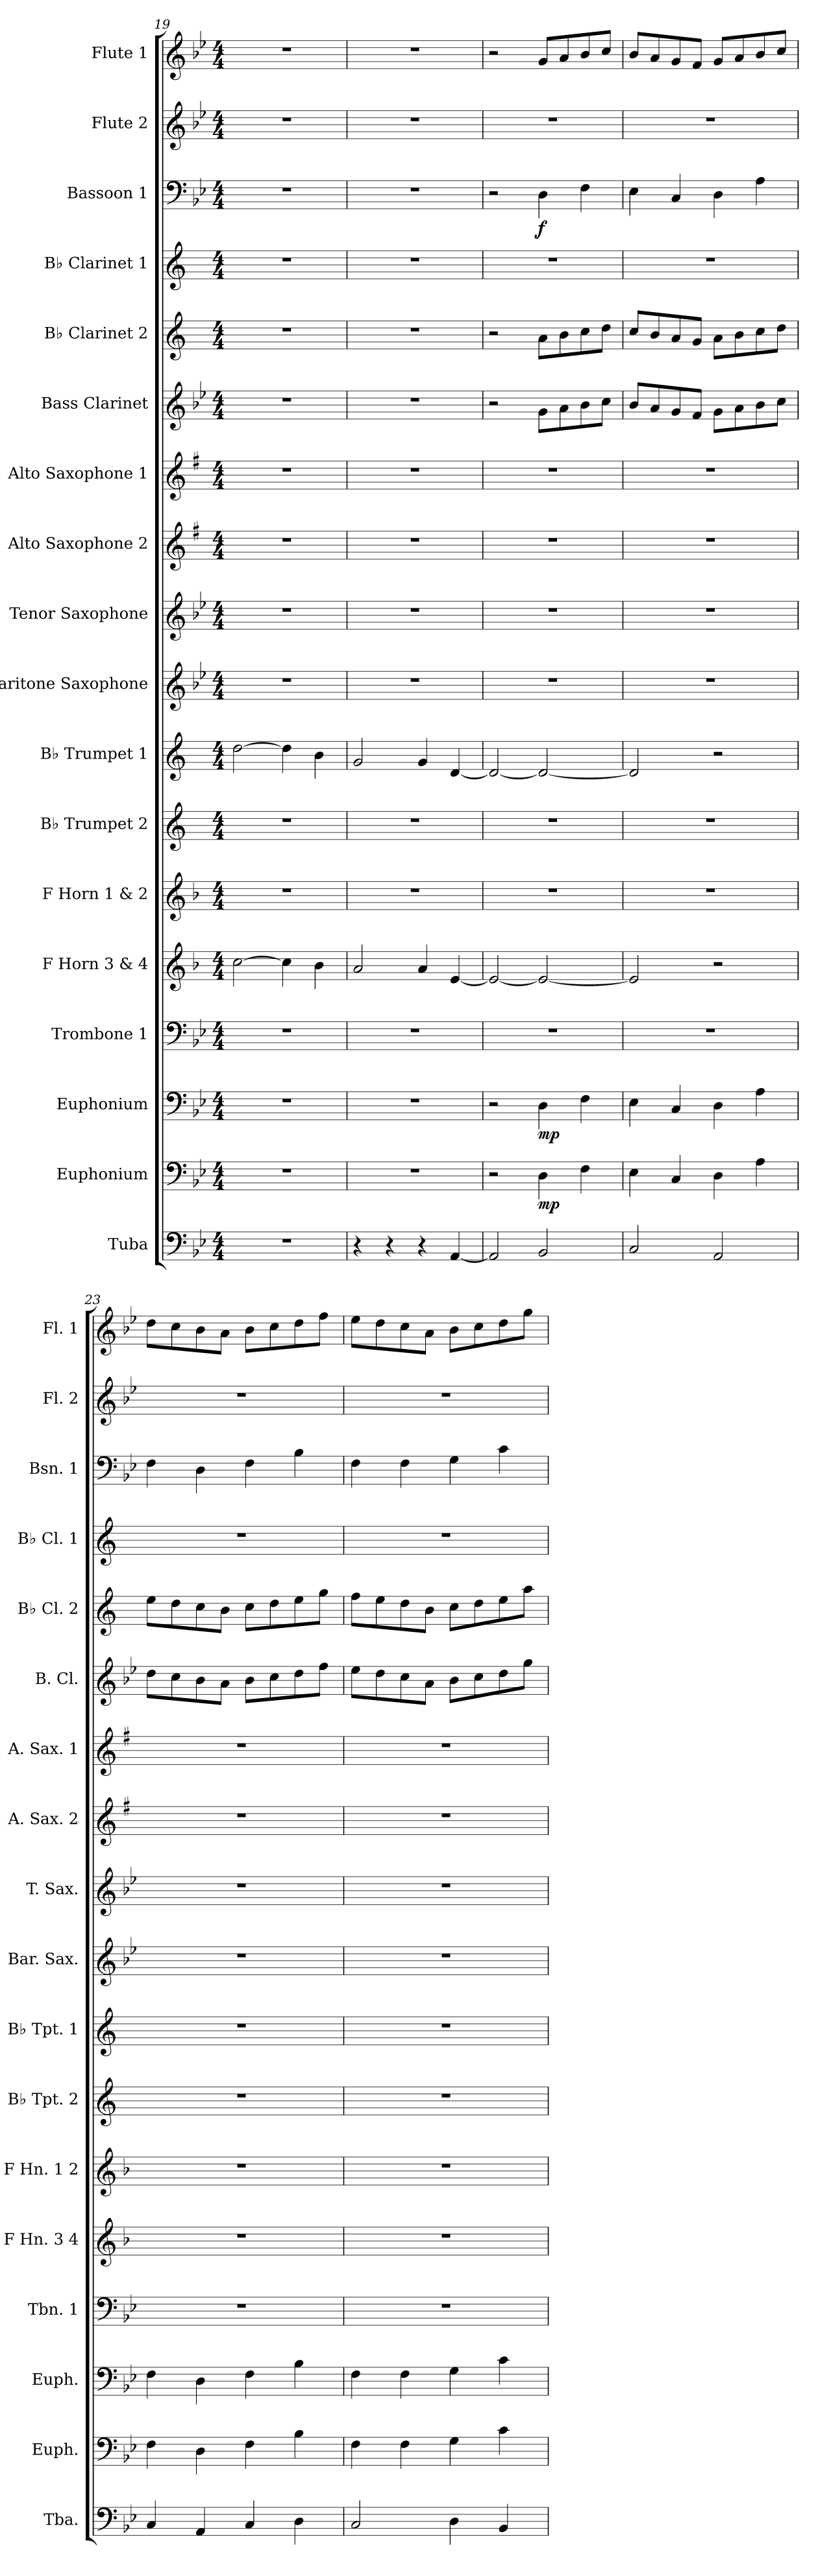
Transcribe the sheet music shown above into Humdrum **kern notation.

**kern	**kern	**dynam	**kern	**dynam	**kern	**kern	**kern	**kern	**kern	**kern	**kern	**kern	**kern	**kern	**kern	**kern	**kern	**dynam	**kern	**kern
*part18	*part17	*part17	*part16	*part16	*part15	*part14	*part13	*part12	*part11	*part10	*part9	*part8	*part7	*part6	*part5	*part4	*part3	*part3	*part2	*part1
*staff18	*staff17	*staff17	*staff16	*staff16	*staff15	*staff14	*staff13	*staff12	*staff11	*staff10	*staff9	*staff8	*staff7	*staff6	*staff5	*staff4	*staff3	*staff3	*staff2	*staff1
*I"Tuba	*I"Euphonium	*	*I"Euphonium	*	*I"Trombone 1	*I"F Horn 3 &amp; 4	*I"F Horn 1 &amp; 2	*I"B♭ Trumpet 2	*I"B♭ Trumpet 1	*I"Baritone Saxophone	*I"Tenor Saxophone	*I"Alto Saxophone 2	*I"Alto Saxophone 1	*I"Bass Clarinet	*I"B♭ Clarinet 2	*I"B♭ Clarinet 1	*I"Bassoon 1	*	*I"Flute 2	*I"Flute 1
*I'Tba.	*I'Euph.	*	*I'Euph.	*	*I'Tbn. 1	*I'F Hn. 3 4	*I'F Hn. 1 2	*I'B♭ Tpt. 2	*I'B♭ Tpt. 1	*I'Bar. Sax.	*I'T. Sax.	*I'A. Sax. 2	*I'A. Sax. 1	*I'B. Cl.	*I'B♭ Cl. 2	*I'B♭ Cl. 1	*I'Bsn. 1	*	*I'Fl. 2	*I'Fl. 1
*clefF4	*clefF4	*	*clefF4	*	*clefF4	*clefG2	*clefG2	*clefG2	*clefG2	*clefG2	*clefG2	*clefG2	*clefG2	*clefG2	*clefG2	*clefG2	*clefF4	*	*clefG2	*clefG2
*	*	*	*	*	*	*ITrd4c7	*ITrd4c7	*ITrd1c2	*ITrd1c2	*ITrd12c21	*ITrd8c14	*ITrd5c9	*ITrd5c9	*ITrd8c14	*ITrd1c2	*ITrd1c2	*	*	*	*
*k[b-e-]	*k[b-e-]	*	*k[b-e-]	*	*k[b-e-]	*k[b-e-]	*k[b-e-]	*k[b-e-]	*k[b-e-]	*k[b-e-]	*k[b-e-]	*k[b-e-]	*k[b-e-]	*k[b-e-]	*k[b-e-]	*k[b-e-]	*k[b-e-]	*	*k[b-e-]	*k[b-e-]
*M4/4	*M4/4	*	*M4/4	*	*M4/4	*M4/4	*M4/4	*M4/4	*M4/4	*M4/4	*M4/4	*M4/4	*M4/4	*M4/4	*M4/4	*M4/4	*M4/4	*	*M4/4	*M4/4
=19	=19	=19	=19	=19	=19	=19	=19	=19	=19	=19	=19	=19	=19	=19	=19	=19	=19	=19	=19	=19
1r	1r	.	1r	.	1r	[2f\	1r	1r	[2cc\	1r	1r	1r	1r	1r	1r	1r	1r	.	1r	1r
.	.	.	.	.	.	4f\]	.	.	4cc\]	.	.	.	.	.	.	.	.	.	.	.
.	.	.	.	.	.	4e-\	.	.	4a\	.	.	.	.	.	.	.	.	.	.	.
=20	=20	=20	=20	=20	=20	=20	=20	=20	=20	=20	=20	=20	=20	=20	=20	=20	=20	=20	=20	=20
4r	1r	.	1r	.	1r	2d/	1r	1r	2f/	1r	1r	1r	1r	1r	1r	1r	1r	.	1r	1r
4r	.	.	.	.	.	.	.	.	.	.	.	.	.	.	.	.	.	.	.	.
4r	.	.	.	.	.	4d/	.	.	4f/	.	.	.	.	.	.	.	.	.	.	.
[4AA/	.	.	.	.	.	[4A/	.	.	[4c/	.	.	.	.	.	.	.	.	.	.	.
=21	=21	=21	=21	=21	=21	=21	=21	=21	=21	=21	=21	=21	=21	=21	=21	=21	=21	=21	=21	=21
2AA/]	2r	.	2r	.	1r	2A/_	1r	1r	2c/_	1r	1r	1r	1r	2r	2r	1r	2r	.	1r	2r
!	!	!LO:DY:b	!	!LO:DY:b	!	!	!	!	!	!	!	!	!	!	!	!	!	!LO:DY:b	!	!
2BB-/	4D\	mp	4D\	mp	.	2A/_	.	.	2c/_	.	.	.	.	8G\L	8g\L	.	4D\	f	.	8g/L
.	.	.	.	.	.	.	.	.	.	.	.	.	.	8A\	8a\	.	.	.	.	8a/
.	4F\	.	4F\	.	.	.	.	.	.	.	.	.	.	8B-\	8b-\	.	4F\	.	.	8b-/
.	.	.	.	.	.	.	.	.	.	.	.	.	.	8c\J	8cc\J	.	.	.	.	8cc/J
=22	=22	=22	=22	=22	=22	=22	=22	=22	=22	=22	=22	=22	=22	=22	=22	=22	=22	=22	=22	=22
2C/	4E-\	.	4E-\	.	1r	2A/]	1r	1r	2c/]	1r	1r	1r	1r	8B-/L	8b-/L	1r	4E-\	.	1r	8b-/L
.	.	.	.	.	.	.	.	.	.	.	.	.	.	8A/	8a/	.	.	.	.	8a/
.	4C/	.	4C/	.	.	.	.	.	.	.	.	.	.	8G/	8g/	.	4C/	.	.	8g/
.	.	.	.	.	.	.	.	.	.	.	.	.	.	8F/J	8f/J	.	.	.	.	8f/J
2AA/	4D\	.	4D\	.	.	2r	.	.	2r	.	.	.	.	8G\L	8g\L	.	4D\	.	.	8g/L
.	.	.	.	.	.	.	.	.	.	.	.	.	.	8A\	8a\	.	.	.	.	8a/
.	4A\	.	4A\	.	.	.	.	.	.	.	.	.	.	8B-\	8b-\	.	4A\	.	.	8b-/
.	.	.	.	.	.	.	.	.	.	.	.	.	.	8c\J	8cc\J	.	.	.	.	8cc/J
!!LO:PB:g=z
=23	=23	=23	=23	=23	=23	=23	=23	=23	=23	=23	=23	=23	=23	=23	=23	=23	=23	=23	=23	=23
4C/	4F\	.	4F\	.	1r	1r	1r	1r	1r	1r	1r	1r	1r	8d\L	8dd\L	1r	4F\	.	1r	8dd\L
.	.	.	.	.	.	.	.	.	.	.	.	.	.	8c\	8cc\	.	.	.	.	8cc\
4AA/	4D\	.	4D\	.	.	.	.	.	.	.	.	.	.	8B-\	8b-\	.	4D\	.	.	8b-\
.	.	.	.	.	.	.	.	.	.	.	.	.	.	8A\J	8a\J	.	.	.	.	8a\J
4C/	4F\	.	4F\	.	.	.	.	.	.	.	.	.	.	8B-\L	8b-\L	.	4F\	.	.	8b-\L
.	.	.	.	.	.	.	.	.	.	.	.	.	.	8c\	8cc\	.	.	.	.	8cc\
4D\	4B-\	.	4B-\	.	.	.	.	.	.	.	.	.	.	8d\	8dd\	.	4B-\	.	.	8dd\
.	.	.	.	.	.	.	.	.	.	.	.	.	.	8f\J	8ff\J	.	.	.	.	8ff\J
=24	=24	=24	=24	=24	=24	=24	=24	=24	=24	=24	=24	=24	=24	=24	=24	=24	=24	=24	=24	=24
2C/	4F\	.	4F\	.	1r	1r	1r	1r	1r	1r	1r	1r	1r	8e-\L	8ee-\L	1r	4F\	.	1r	8ee-\L
.	.	.	.	.	.	.	.	.	.	.	.	.	.	8d\	8dd\	.	.	.	.	8dd\
.	4F\	.	4F\	.	.	.	.	.	.	.	.	.	.	8c\	8cc\	.	4F\	.	.	8cc\
.	.	.	.	.	.	.	.	.	.	.	.	.	.	8A\J	8a\J	.	.	.	.	8a\J
4D\	4G\	.	4G\	.	.	.	.	.	.	.	.	.	.	8B-\L	8b-\L	.	4G\	.	.	8b-\L
.	.	.	.	.	.	.	.	.	.	.	.	.	.	8c\	8cc\	.	.	.	.	8cc\
4BB-/	4c\	.	4c\	.	.	.	.	.	.	.	.	.	.	8d\	8dd\	.	4c\	.	.	8dd\
.	.	.	.	.	.	.	.	.	.	.	.	.	.	8g\J	8gg\J	.	.	.	.	8gg\J
=	=	=	=	=	=	=	=	=	=	=	=	=	=	=	=	=	=	=	=	=
*-	*-	*-	*-	*-	*-	*-	*-	*-	*-	*-	*-	*-	*-	*-	*-	*-	*-	*-	*-	*-
